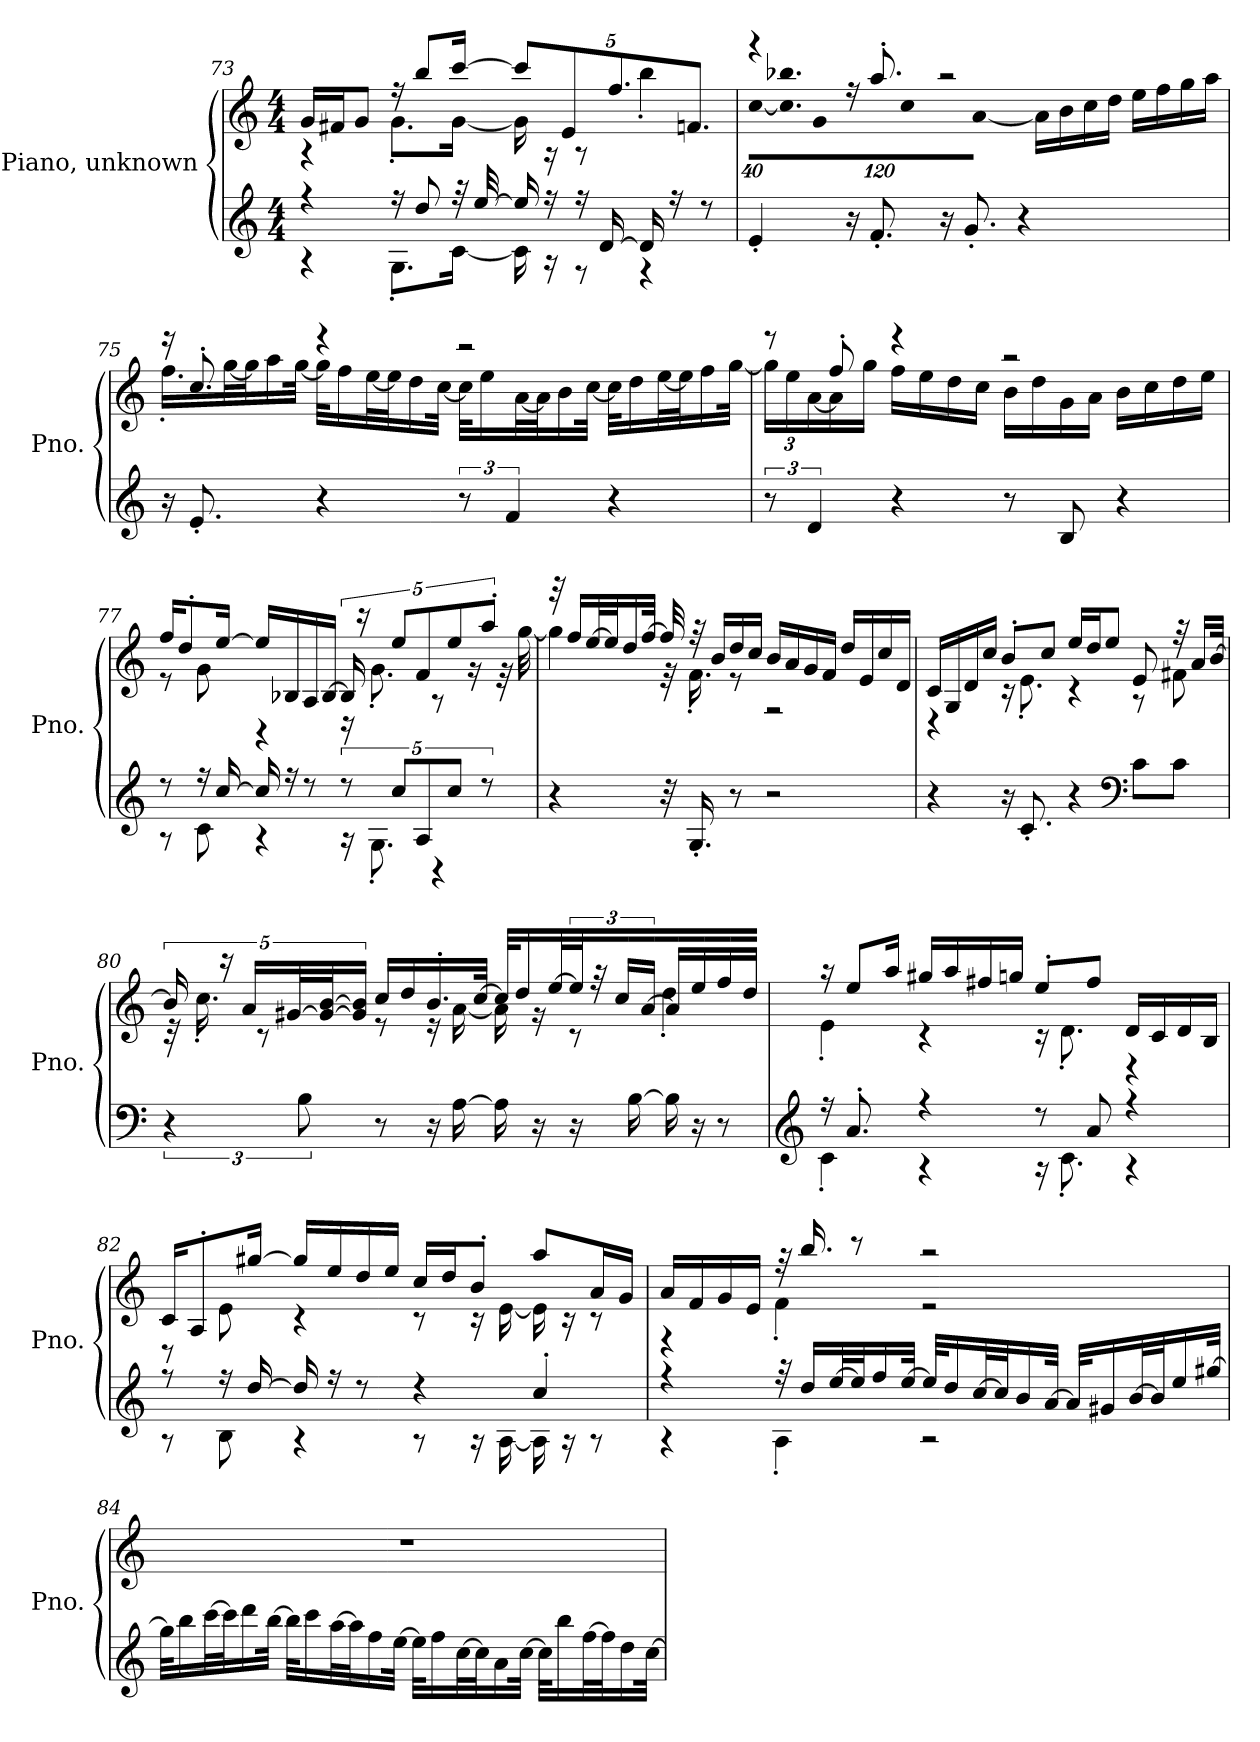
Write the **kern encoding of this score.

**kern	**kern
*part1	*part1
*staff2	*staff1
*I"Piano, unknown	*
*I'Pno.	*
!!LO:LB:g=z
*clefG2	*clefG2
*k[]	*k[]
*M4/4	*M4/4
=73	=73
*^	*^
4r	4r	16g/LL	4r
.	.	16f#X/J	.
.	.	8g/J	.
16r	8.G'\L	16r	8.g'\L
8dd/	.	8bb/L	.
32r	[16c\Jk	[16ccc/Jk	[16g\Jk
[32ee/	.	.	.
*	*	*Xbrackettup	*
16ee/]	16c\]	10ccc/L]	16g\]
16r	16r	.	16r
.	.	10e/	.
16r	8r	.	8r
[16d/	.	.	.
.	.	10.ff/	.
16d/]	4r	.	4bb'\
16r	.	.	.
.	.	10.fn/J	.
8r	.	.	.
*v	*v	*	*
=74	=74	=74
!	!	!LO:N:vis=32
4e'/	4r	[640%23cc\KLL
!	!	!LO:N:vis=16.
.	.	960%103cc\] 960%103bb-X\J
!	!	!LO:N:vis=8
.	.	960%137g\
16r	16r	.
!	!	!LO:N:vis=8
.	.	960%137cc\
8.f'/	8.aa'/	.
!	!	!LO:N:vis=16
.	.	[1920%137a\Jk
16r	2r	16a\LL]
8.g'/	.	16b\
.	.	16cc\
.	.	16dd\JJ
4r	.	16ee\LL
.	.	16ff\
.	.	16gg\
.	.	16aa\JJ
!!LO:LB:g=z	!!
=75	=75	=75
16r	16r	16.ff'\LL
8.e'/	8.cc'/	.
.	.	[32gg\L
.	.	32gg\J]
.	.	16aa\
.	.	[32gg\JJk
4r	4r	32gg\KLL]
.	.	16ff\
.	.	[32ee\L
.	.	32ee\J]
.	.	16dd\
.	.	[32cc\JJk
12r	2r	32cc\KLL]
.	.	16ee\
6f/	.	.
.	.	[32a\L
.	.	32a\J]
.	.	16b\
.	.	[32cc\JJk
4r	.	32cc\KLL]
.	.	16dd\
.	.	[32ee\L
.	.	32ee\J]
.	.	16ff\
.	.	[32gg\JJk
=76	=76	=76
12r	8r	24gg\LL]
.	.	24ee\
6d/	.	[24a\
.	8ff'/	16a\]
.	.	16gg\JJ
4r	4r	16ff\LL
.	.	16ee\
.	.	16dd\
.	.	16cc\JJ
8r	2r	16b\LL
.	.	16dd\
8B/	.	16g\
.	.	16a\JJ
4r	.	16b\LL
.	.	16cc\
.	.	16dd\
.	.	16ee\JJ
!!LO:LB:g=z	!!
=77	=77	=77
*^	*	*
8r	8r	16ff/KL	8r
.	.	8dd'/	.
16r	8c\	.	8g\
[16cc/	.	[16ee/Jk	.
16cc/]	4r	16ee/LL]	4r
16r	.	16B-X/	.
8r	.	16A/	.
.	.	[16B-/JJ	.
*	*	*brackettup	*
10r	16r	20B-/]	16r
.	.	20r	.
.	8.G'\	.	8.g'\
10cc/L	.	10ee/L	.
10A/	.	10f/	.
.	4r	.	8r
10cc/J	.	10ee/	.
.	.	.	16r
10r	.	10aa'/J	.
.	.	.	32r
.	.	.	[32gg\
*v	*v	*	*
=78	=78	=78
4r	32r	4gg\]
.	16ff/LL	.
.	[32ee/L	.
.	32ee/J]	.
.	16dd/	.
.	[32ff/JJk	.
32r	32ff/]	32r
16.G'/	32r	16.f'\
.	16b/LL	.
8r	16dd/	8r
.	16cc/JJ	.
2r	16b/LL	2r
.	16a/	.
.	16g/	.
.	16f/JJ	.
.	16dd/LL	.
.	16e/	.
.	16cc/	.
.	16d/JJ	.
!!LO:LB:g=z	!!
=79	=79	=79
4r	16c/LL	4r
.	16G/	.
.	16d/	.
.	16cc/JJ	.
16r	8b'/L	16r
8.c'/	.	8.e'\
.	8cc/J	.
4r	16ee/LL	4r
.	16dd/J	.
.	8ee/J	.
*clefF4	*	*
8c\L	8e/	8r
8c\J	32r	8f#X\
.	16a/LL	.
.	[32b/JJk	.
=80	=80	=80
6r	20b/]	32r
.	.	16.cc'\
.	20r	.
.	20a/LL	.
.	.	8r
.	[40g#X/L	.
12B\	.	.
.	40g#/_ [40b/J	.
.	20g#/] 20b/]JJ	.
8r	16cc/LL	8r
.	16dd/	.
16r	16.b'/	16r
[16A\	.	[16a\
.	[32cc/JJk	.
16A\]	32cc/KLL]	16a\]
.	16dd/	.
16r	.	16r
.	[32ee/L	.
16r	48ee/JJJ]	8r
.	48r	.
.	24cc/LL	.
[16B\	.	.
.	[24a/JJ	.
16B\]	16a/LL]	4dd'\
16r	16ee/	.
8r	16ff/	.
.	16dd/JJ	.
!!LO:LB:g=z	!!
=81	=81	=81
*clefG2	*	*
*^	*	*
16r	4c'\	16r	4e'\
8.a'/	.	8ee/L	.
.	.	16aa/Jk	.
4r	4r	16gg#X/LL	4r
.	.	16aa/	.
.	.	16ff#X/	.
.	.	16ggn/JJ	.
8r	16r	8ee'/L	16r
.	8.c'\	.	8.d'\
8a/	.	8ff#/J	.
4r	4r	16d/LL	4r
.	.	16c/	.
.	.	16d/	.
.	.	16B/JJ	.
=82	=82	=82	=82
8r	8r	16c/KL	8r
.	.	8A'/	.
16r	8B\	.	8e\
[16dd/	.	[16gg#X/Jk	.
16dd/]	4r	16gg#/LL]	4r
16r	.	16ee/	.
8r	.	16dd/	.
.	.	16ee/JJ	.
4r	8r	16cc/LL	8r
.	.	16dd/J	.
.	16r	8b'/J	16r
.	[16A\	.	[16e\
4cc'/	16A\]	8aa/L	16e\]
.	16r	.	16r
.	8r	16a/L	8r
.	.	16g/JJ	.
!!LO:PB:g=z	!!
=83	=83	=83	=83
4r	4r	16a/LL	4r
.	.	16f/	.
.	.	16g/	.
.	.	16e/JJ	.
32r	4A'\	32r	4f'\
16dd/LL	.	16.bb/	.
[32ee/L	.	.	.
32ee/J]	.	8r	.
16ff/	.	.	.
[32ee/JJk	.	.	.
32ee/KLL]	2r	2r	2r
16dd/	.	.	.
[32cc/L	.	.	.
32cc/J]	.	.	.
16b/	.	.	.
[32a/JJk	.	.	.
32a/KLL]	.	.	.
16g#X/	.	.	.
[32b/L	.	.	.
32b/J]	.	.	.
16ee/	.	.	.
[32gg#X/JJk	.	.	.
*v	*v	*	*
*	*v	*v
!!LO:LB:g=z
=84	=84
32gg#\KLL]	1r
16bb\	.
[32ccc\L	.
32ccc\J]	.
16ddd\	.
[32bb\JJk	.
32bb\KLL]	.
16ccc\	.
[32aa\L	.
32aa\J]	.
16ff\	.
[32ee\JJk	.
32ee\KLL]	.
16ff\	.
[32cc\L	.
32cc\J]	.
16a\	.
[32cc\JJk	.
32cc\KLL]	.
16bb\	.
[32ff\L	.
32ff\J]	.
16dd\	.
[32cc\JJk	.
=	=
*-	*-
